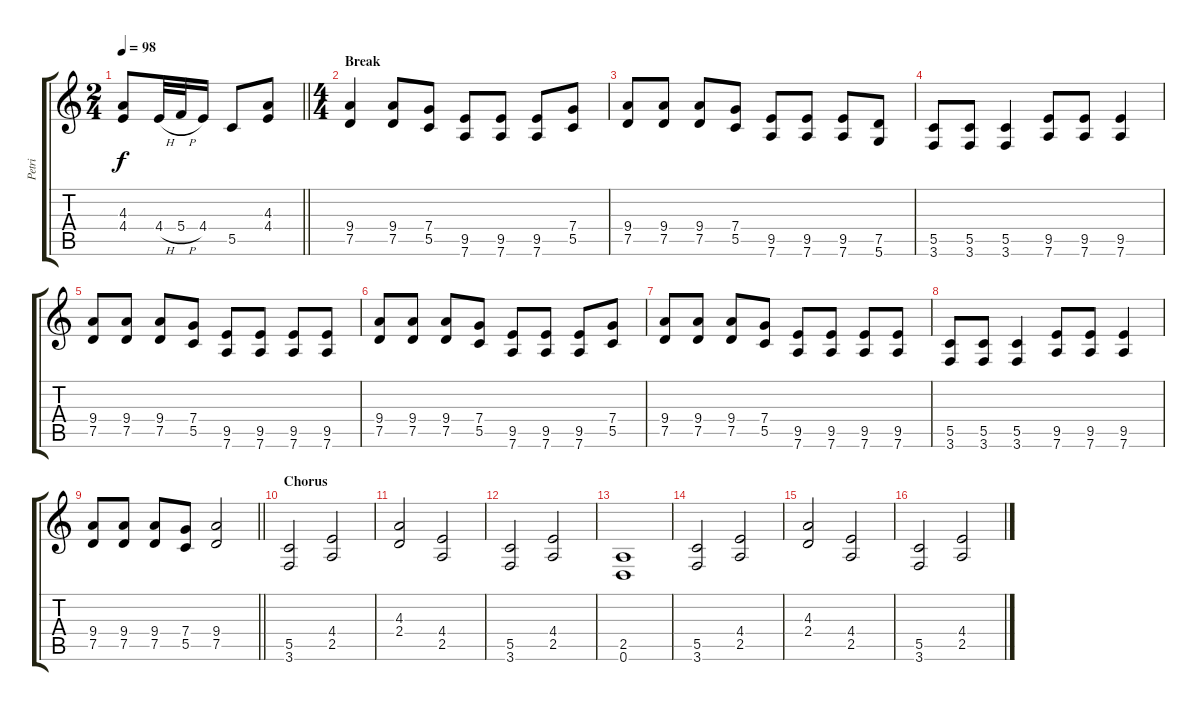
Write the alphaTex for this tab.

\track ("Petri" "Petri") {instrument distortionguitar}
\staff {score tabs}
\tuning (D4 A3 F3 C3 G2 D2) {hide}
\ts (2 4)
\tempo 98
\clef g2
\barLineRight lightlight
\ks c
(4.3 4.4).8{dy f} 4.4{h}.32 5.4{h}.32 4.4.16 5.5.8 (4.3 4.4).8 |
\ts (4 4)
\section ("" "Break")
(9.4 7.5).4 (9.4 7.5).8 (7.4 5.5).8 (9.5 7.6).8 (9.5 7.6).8 (9.5 7.6).8 (7.4 5.5).8 |
(9.4 7.5).8 (9.4 7.5).8 (9.4 7.5).8 (7.4 5.5).8 (9.5 7.6).8 (9.5 7.6).8 (9.5 7.6).8 (7.5 5.6).8 |
(5.5 3.6).8 (5.5 3.6).8 (5.5 3.6).4 (9.5 7.6).8 (9.5 7.6).8 (9.5 7.6).4 |
(9.4 7.5).8 (9.4 7.5).8 (9.4 7.5).8 (7.4 5.5).8 (9.5 7.6).8 (9.5 7.6).8 (9.5 7.6).8 (9.5 7.6).8 |
(9.4 7.5).8 (9.4 7.5).8 (9.4 7.5).8 (7.4 5.5).8 (9.5 7.6).8 (9.5 7.6).8 (9.5 7.6).8 (7.4 5.5).8 |
(9.4 7.5).8 (9.4 7.5).8 (9.4 7.5).8 (7.4 5.5).8 (9.5 7.6).8 (9.5 7.6).8 (9.5 7.6).8 (9.5 7.6).8 |
(5.5 3.6).8 (5.5 3.6).8 (5.5 3.6).4 (9.5 7.6).8 (9.5 7.6).8 (9.5 7.6).4 |
\barLineRight lightlight
(9.4 7.5).8 (9.4 7.5).8 (9.4 7.5).8 (7.4 5.5).8 (9.4 7.5).2 |
\section ("" "Chorus")
(5.5 3.6).2{volume 13} (4.4 2.5).2 |
(4.3 2.4).2 (4.4 2.5).2 |
(5.5 3.6).2 (4.4 2.5).2 |
(2.5 0.6).1 |
(5.5 3.6).2 (4.4 2.5).2 |
(4.3 2.4).2 (4.4 2.5).2 |
(5.5 3.6).2 (4.4 2.5).2
